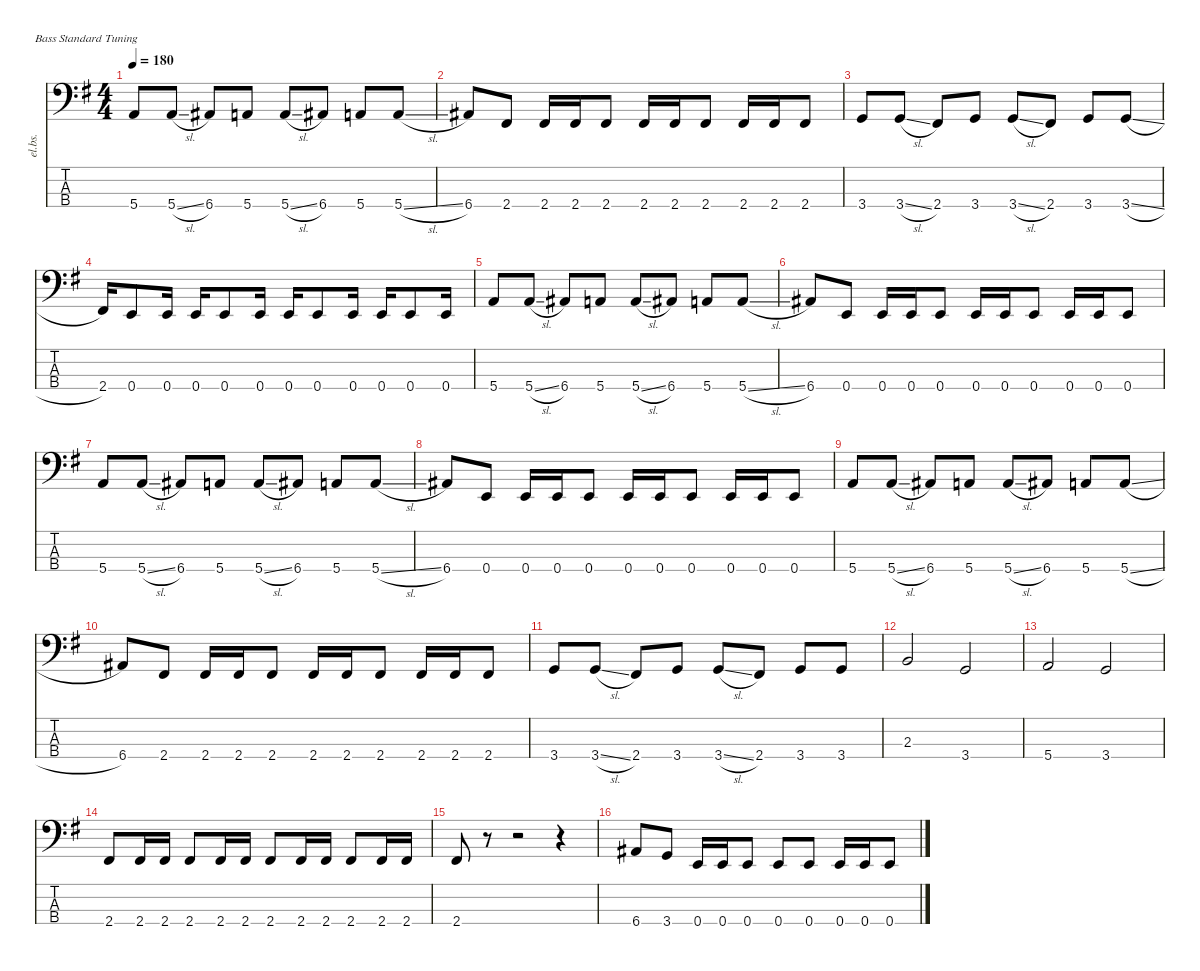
\defaultSystemsLayout 4
\hideDynamics
\bracketExtendMode nobrackets
\otherSystemsTrackNameOrientation horizontal
\track ("Cliff Burton" "el.bs.") {instrument electricbassfinger}
\staff {score tabs}
\tuning (G2 D2 A1 E1)
\ts (4 4)
\tempo 180
\clef f4
\ks eminor
5.4{acc forcenatural}.8{dy f beam Up} 5.4{sl acc forcenatural}.8{beam Up} 6.4{acc #}.8{beam Up} 5.4{acc forcenatural}.8{beam Up} 5.4{sl acc forcenatural}.8{beam Up} 6.4{acc #}.8{beam Up} 5.4{acc forcenatural}.8{beam Up} 5.4{sl acc forcenatural}.8{beam Up} |
6.4{acc #}.8{beam Up} 2.4{acc #}.8{beam Up} 2.4{acc #}.16{beam Up} 2.4{acc #}.16{beam Up} 2.4{acc #}.8{beam Up} 2.4{acc #}.16{beam Up} 2.4{acc #}.16{beam Up} 2.4{acc #}.8{beam Up} 2.4{acc #}.16{beam Up} 2.4{acc #}.16{beam Up} 2.4{acc #}.8{beam Up} |
3.4{acc forcenatural}.8{beam Up} 3.4{sl acc forcenatural}.8{beam Up} 2.4{acc #}.8{beam Up} 3.4{acc forcenatural}.8{beam Up} 3.4{sl acc forcenatural}.8{beam Up} 2.4{acc #}.8{beam Up} 3.4{acc forcenatural}.8{beam Up} 3.4{sl acc forcenatural}.8{beam Up} |
2.4{acc #}.16{beam Up} 0.4{acc forcenatural}.8{beam Up} 0.4{acc forcenatural}.16{beam Up} 0.4{acc forcenatural}.16{beam Up} 0.4{acc forcenatural}.8{beam Up} 0.4{acc forcenatural}.16{beam Up} 0.4{acc forcenatural}.16{beam Up} 0.4{acc forcenatural}.8{beam Up} 0.4{acc forcenatural}.16{beam Up} 0.4{acc forcenatural}.16{beam Up} 0.4{acc forcenatural}.8{beam Up} 0.4{acc forcenatural}.16{beam Up} |
5.4{acc forcenatural}.8{beam Up} 5.4{sl acc forcenatural}.8{beam Up} 6.4{acc #}.8{beam Up} 5.4{acc forcenatural}.8{beam Up} 5.4{sl acc forcenatural}.8{beam Up} 6.4{acc #}.8{beam Up} 5.4{acc forcenatural}.8{beam Up} 5.4{sl acc forcenatural}.8{beam Up} |
6.4{acc #}.8{beam Up} 0.4{acc forcenatural}.8{beam Up} 0.4{acc forcenatural}.16{beam Up} 0.4{acc forcenatural}.16{beam Up} 0.4{acc forcenatural}.8{beam Up} 0.4{acc forcenatural}.16{beam Up} 0.4{acc forcenatural}.16{beam Up} 0.4{acc forcenatural}.8{beam Up} 0.4{acc forcenatural}.16{beam Up} 0.4{acc forcenatural}.16{beam Up} 0.4{acc forcenatural}.8{beam Up} |
5.4{acc forcenatural}.8{beam Up} 5.4{sl acc forcenatural}.8{beam Up} 6.4{acc #}.8{beam Up} 5.4{acc forcenatural}.8{beam Up} 5.4{sl acc forcenatural}.8{beam Up} 6.4{acc #}.8{beam Up} 5.4{acc forcenatural}.8{beam Up} 5.4{sl acc forcenatural}.8{beam Up} |
6.4{acc #}.8{beam Up} 0.4{acc forcenatural}.8{beam Up} 0.4{acc forcenatural}.16{beam Up} 0.4{acc forcenatural}.16{beam Up} 0.4{acc forcenatural}.8{beam Up} 0.4{acc forcenatural}.16{beam Up} 0.4{acc forcenatural}.16{beam Up} 0.4{acc forcenatural}.8{beam Up} 0.4{acc forcenatural}.16{beam Up} 0.4{acc forcenatural}.16{beam Up} 0.4{acc forcenatural}.8{beam Up} |
5.4{acc forcenatural}.8{beam Up} 5.4{sl acc forcenatural}.8{beam Up} 6.4{acc #}.8{beam Up} 5.4{acc forcenatural}.8{beam Up} 5.4{sl acc forcenatural}.8{beam Up} 6.4{acc #}.8{beam Up} 5.4{acc forcenatural}.8{beam Up} 5.4{sl acc forcenatural}.8{beam Up} |
6.4{acc #}.8{beam Up} 2.4{acc #}.8{beam Up} 2.4{acc #}.16{beam Up} 2.4{acc #}.16{beam Up} 2.4{acc #}.8{beam Up} 2.4{acc #}.16{beam Up} 2.4{acc #}.16{beam Up} 2.4{acc #}.8{beam Up} 2.4{acc #}.16{beam Up} 2.4{acc #}.16{beam Up} 2.4{acc #}.8{beam Up} |
3.4{acc forcenatural}.8{beam Up} 3.4{sl acc forcenatural}.8{beam Up} 2.4{acc #}.8{beam Up} 3.4{acc forcenatural}.8{beam Up} 3.4{sl acc forcenatural}.8{beam Up} 2.4{acc #}.8{beam Up} 3.4{acc forcenatural}.8{beam Up} 3.4{acc forcenatural}.8{beam Up} |
2.3{acc forcenatural}.2{beam Up} 3.4{acc forcenatural}.2{beam Up} |
5.4{acc forcenatural}.2{beam Up} 3.4{acc forcenatural}.2{beam Up} |
2.4{acc #}.8{beam Up} 2.4{acc #}.16{beam Up} 2.4{acc #}.16{beam Up} 2.4{acc #}.8{beam Up} 2.4{acc #}.16{beam Up} 2.4{acc #}.16{beam Up} 2.4{acc #}.8{beam Up} 2.4{acc #}.16{beam Up} 2.4{acc #}.16{beam Up} 2.4{acc #}.8{beam Up} 2.4{acc #}.16{beam Up} 2.4{acc #}.16{beam Up} |
2.4{acc #}.8{beam Up} r.8{beam Up} r.2{beam Up} r.4{beam Up} |
6.4{acc #}.8{beam Up} 3.4{acc forcenatural}.8{beam Up} 0.4{acc forcenatural}.16{beam Up} 0.4{acc forcenatural}.16{beam Up} 0.4{acc forcenatural}.8{beam Up} 0.4{acc forcenatural}.8{beam Up} 0.4{acc forcenatural}.8{beam Up} 0.4{acc forcenatural}.16{beam Up} 0.4{acc forcenatural}.16{beam Up} 0.4{acc forcenatural}.8{beam Up}
